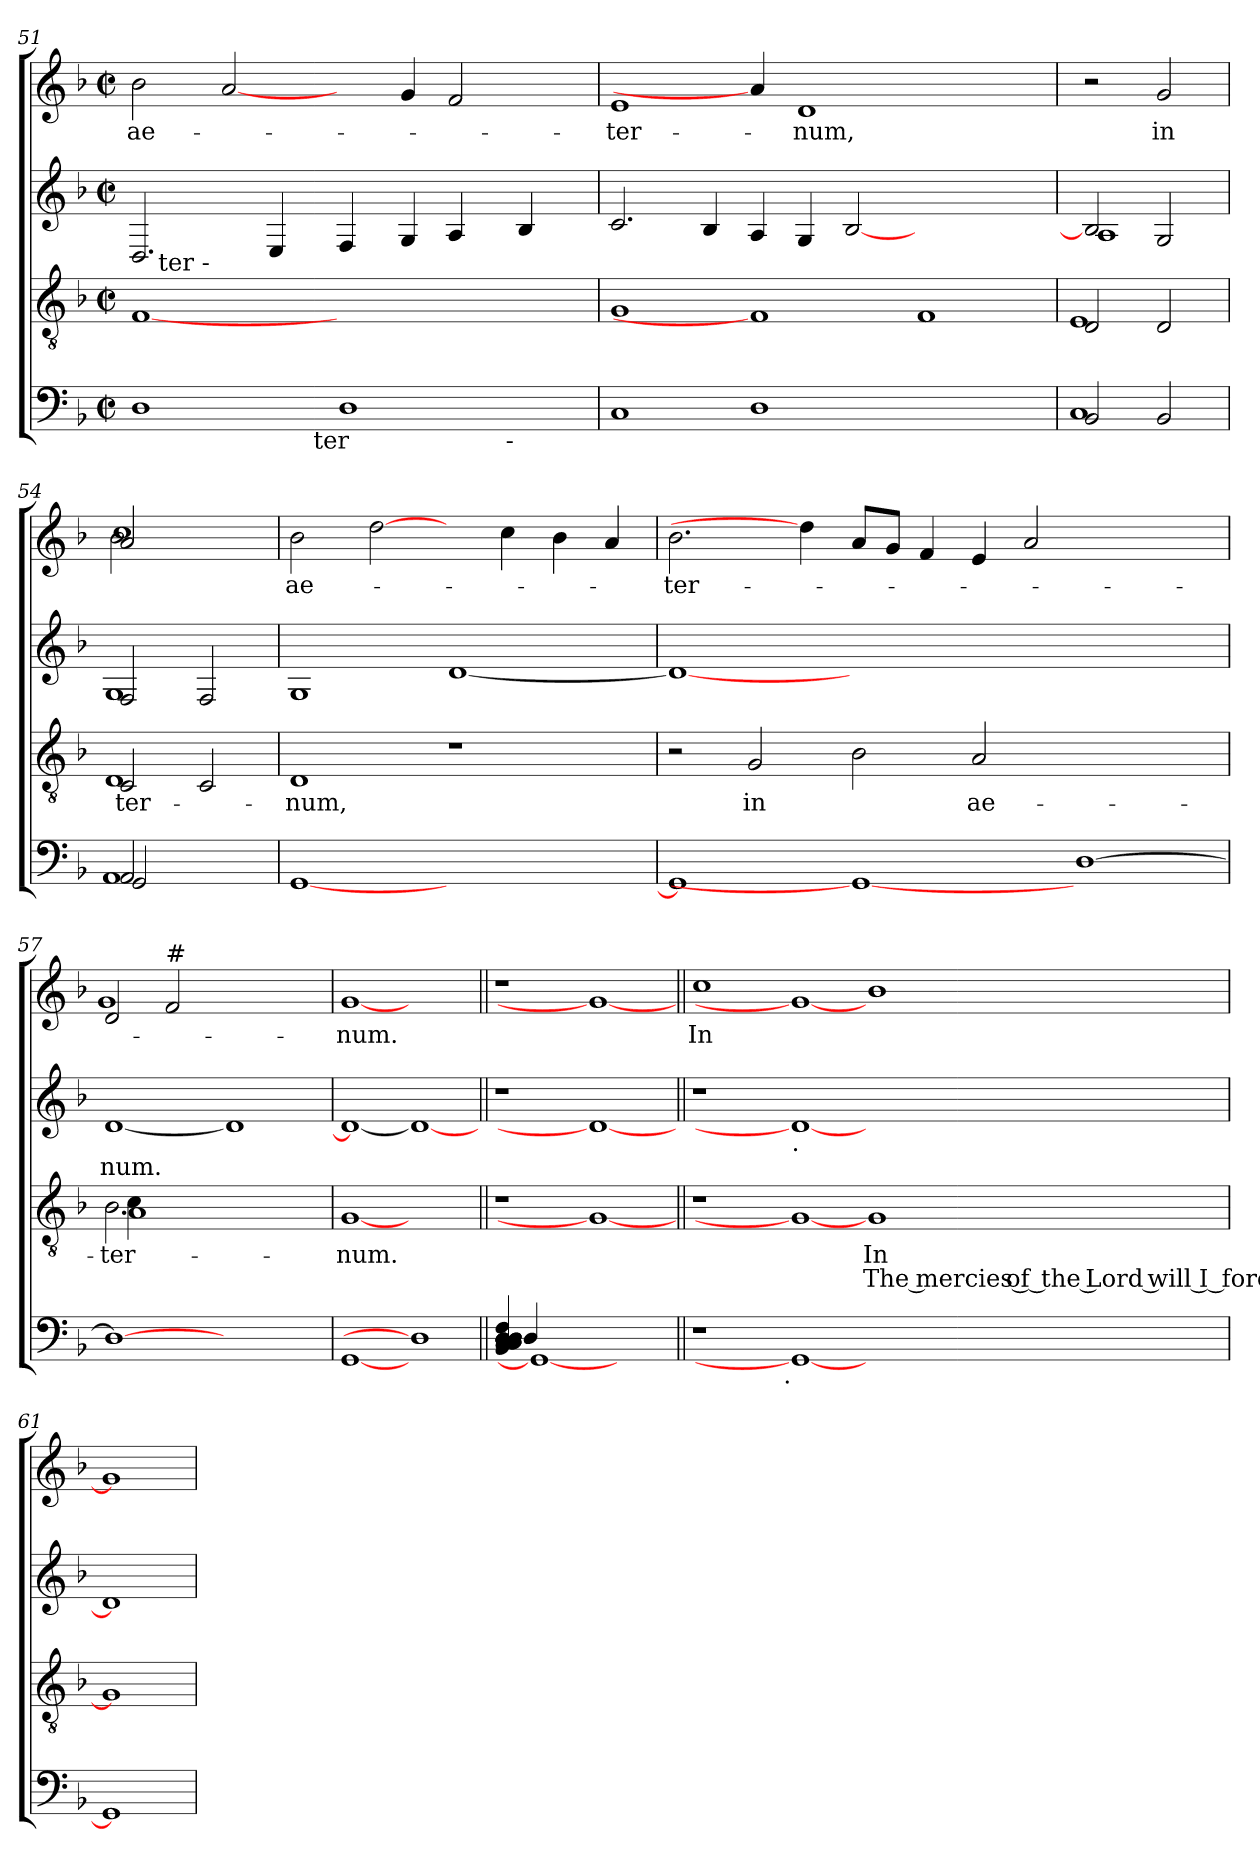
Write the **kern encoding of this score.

**kern	**kern	**text	**text	**kern	**text	**kern	**text
*part4	*part3	*part3	*part3	*part2	*part2	*part1	*part1
*staff4	*staff3	*staff3	*staff3	*staff2	*staff2	*staff1	*staff1
*clefF4	*clefGv2	*	*	*clefG2	*	*clefG2	*
*k[b-]	*k[b-]	*	*	*k[b-]	*	*k[b-]	*
*F:	*F:	*	*	*F:	*	*F:	*
*M2/2	*M2/2	*	*	*M2/2	*	*M2/2	*
*met(c|)	*met(c|)	*	*	*met(c|)	*	*met(c|)	*
=51	=51	=51	=51	=51	=51	=51	=51
!LO:TX:b:t=-	!	!	!	!	!	!	!
!	!	!	!	!	!	!	!LO:LY:b
*^	*^	*	*	*	*	*	*
*	*^	*	*	*	*	*	*	*	*
1D	2ryy	1ryy	[1F	16.ryy	.	.	2.D/	.	2b-\	ae-
!	!	!	!	!LO:TX:a:t=ter -	!	!	!	!	!	!
.	.	.	.	1ryy	.	.	.	.	.	.
.	4ryy	.	.	.	.	.	.	.	[2a/	.
.	8ryy	.	.	.	.	.	4E/	.	.	.
.	32ryy	.	.	.	.	.	.	.	.	.
!	!LO:TX:b:t=ter	!	!	!	!	!	!	!	!	!
.	1ryy	.	.	.	.	.	.	.	.	.
1D	.	2ryy	1ryy	.	.	.	4F/	.	4ryy	.
.	.	.	.	2ryy	.	.	.	.	.	.
.	.	.	.	.	.	.	4G/	.	4g/	.
.	.	8..ryy	.	.	.	.	4A/	.	2f/	.
.	.	.	.	4ryy	.	.	.	.	.	.
!	!	!LO:TX:b:t=-	!	!	!	!	!	!	!	!
.	.	4ryy	.	.	.	.	.	.	.	.
.	.	.	.	.	.	.	4B-/	.	.	.
.	.	.	.	8ryy	.	.	.	.	.	.
.	16.ryy	.	.	.	.	.	.	.	.	.
.	.	32ryy	.	32ryy	.	.	.	.	.	.
=52	=52	=52	=52	=52	=52	=52	=52	=52	=52	=52
!	!	!	!	!	!	!	!	!	!	!LO:LY:b
*v	*v	*v	*	*	*	*	*	*	*	*
*	*v	*v	*	*	*	*	*	*
1C	1G	.	.	2.c/	.	1e	-ter-
.	.	.	.	4B-/	.	.	.
1D	1F]	.	.	4A/	.	4a/]	.
!	!	!	!	!	!	!	!LO:LY:b
.	.	.	.	4G/	.	1d	-num,
.	.	.	.	[<2B-/	.	.	.
1ryy	1F	.	.	1ryy	.	.	.
.	.	.	.	.	.	2.ryy	.
=53	=53	=53	=53	=53	=53	=53	=53
*^	*^	*	*	*^	*	*	*
2BB-/	1C	2D/	1E	.	.	2B-/]	1A	.	2r	.
!	!	!	!	!	!	!	!	!	!	!LO:LY:b
2BB-/	.	2D/	.	.	.	2G/	.	.	2g/	in
=54	=54	=54	=54	=54	=54	=54	=54	=54	=54	=54
*	*^	*	*	*	*	*	*	*	*	*
!	!	!	!	!	!LO:LY:b	!	!	!	!	!	!
*	*	*	*	*	*	*	*	*	*	*^	*
*	*	*	*	*	*	*	*	*	*	*	*^	*
2AA/	2GG/	1AA	2C/	1D	-ter-	.	2F/	1G	.	2a/	2b-\	1cc	.
2ryy	2ryy	.	2C/	.	.	.	2F/	.	.	2ryy	2ryy	.	.
*	*v	*v	*	*	*	*	*v	*v	*	*	*v	*v	*
*	*	*v	*v	*	*	*	*	*	*	*
=55	=55	=55	=55	=55	=55	=55	=55	=55	=55
!	!	!	!LO:LY:b	!	!	!	!	!	!LO:LY:b
*v	*v	*	*	*	*	*	*v	*v	*
[<1GG	1D	-num,	.	1G	.	2b-\	ae-
.	.	.	.	.	.	[2dd\	.
1ryy	1r	.	.	[<1d	.	4ryy	.
.	.	.	.	.	.	4cc\	.
.	.	.	.	.	.	4b-\	.
.	.	.	.	.	.	4a/	.
!!LO:LB:g=z
=56	=56	=56	=56	=56	=56	=56	=56
!	!	!	!	!	!	!	!LO:LY:b
1GG]	2r	.	.	1d_	.	2.b-\	-ter-
!	!	!LO:LY:b	!	!	!	!	!
.	2G/	in	.	.	.	.	.
.	.	.	.	.	.	4dd\]	.
1GG_	2B-\	.	.	0ryy	.	8a/L	.
.	.	.	.	.	.	8g/J	.
.	.	.	.	.	.	4f/	.
!	!	!LO:LY:b	!	!	!	!	!
.	2A/	ae-	.	.	.	4e/	.
.	.	.	.	.	.	2a/	.
[>1D	1ryy	.	.	.	.	.	.
.	.	.	.	.	.	2.ryy	.
=57	=57	=57	=57	=57	=57	=57	=57
!	!	!LO:LY:b	!	!	!LO:LY:b	!	!
*	*^	*	*	*	*	*^	*
*	*	*^	*	*	*	*	*	*	*
1D_	2.B-\	4c\	1A	-ter-	.	[<1d	num.	2d/	1g	.
.	.	1ryy	.	.	.	.	.	.	.	.
!	!	!	!	!	!	!	!	!LO:TX:a:t=#	!	!
.	.	.	.	.	.	.	.	2f/	.	.
.	1ryy	.	.	.	.	.	.	.	.	.
1ryy	.	.	1ryy	.	.	1d]	.	1ryy	1ryy	.
.	.	2.ryy	.	.	.	.	.	.	.	.
.	4ryy	.	.	.	.	.	.	.	.	.
*	*v	*v	*v	*	*	*	*	*v	*v	*
=58	=58	=58	=58	=58	=58	=58	=58
!	!	!LO:LY:b	!	!	!	!	!LO:LY:b
[1GG	[1G	-num.	.	1d_	.	[1g	-num.
1D]	1ryy	.	.	1d_	.	1ryy	.
=59||	=59||	=59||	=59||	=59||	=59||	=59||	=59||
!LO:N:n=1:head=solid	!	!	!	!	!	!	!
!LO:N:n=2:head=solid	!	!	!	!	!	!	!
!LO:N:n=3:head=solid	!	!	!	!	!	!	!
!LO:N:n=4:head=solid	!	!	!	!	!	!	!
!LO:N:n=5:head=solid	!	!	!	!	!	!	!
!LO:N:n=6:head=solid	!	!	!	!	!	!	!
!LO:N:n=7:head=solid	!	!	!	!	!	!	!
!LO:N:n=8:head=solid	!	!	!	!	!	!	!
!LO:N:n=9:head=solid	!	!	!	!	!	!	!
!LO:N:n=10:head=solid	!	!	!	!	!	!	!
!LO:N:n=11:head=solid	!	!	!	!	!	!	!
*^	*	*	*	*	*	*	*
!LO:N:n=12:head=solid	!LO:N:head=solid	!	!	!	!	!	!	!
4BB-/ 4C/ 4C/ 4C/ 4D/ 4D/ 4D/ 4D/ 4D/ 4D/ 4D/ 4F/	4D/	1r	.	.	1r	.	1r	.
1GG_	2.ryy	.	.	.	.	.	.	.
.	1ryy	1G_	.	.	1d_	.	1g_	.
2.ryy	.	.	.	.	.	.	.	.
=60||	=60||	=60||	=60||	=60||	=60||	=60||	=60||	=60||
!	!	!	!	!	!	!	!	!LO:LY:b
1r	2ryy	1r	.	.	1r	.	1cc	In
.	4...ryy	.	.	.	.	.	.	.
!	!LO:TX:b:t=.	!	!	!	!	!	!	!
.	1ryy	.	.	.	.	.	.	.
!	!	!	!	!	!LO:TX:b:t=.	!	!	!
1GG_	.	1G_	.	.	1d_	.	1g_	.
.	1ryy	.	.	.	.	.	.	.
!	!	!	!LO:LY:b	!LO:LY:b	!	!	!	!
1ryy	.	1G	In	The mercies of the Lord will I forever sing.	1ryy	.	1b-	.
.	32ryy	.	.	.	.	.	.	.
*v	*v	*	*	*	*	*	*	*
=61	=61	=61	=61	=61	=61	=61	=61
1GG]	1G]	.	.	1d]	.	1g]	.
=	=	=	=	=	=	=	=
*-	*-	*-	*-	*-	*-	*-	*-
